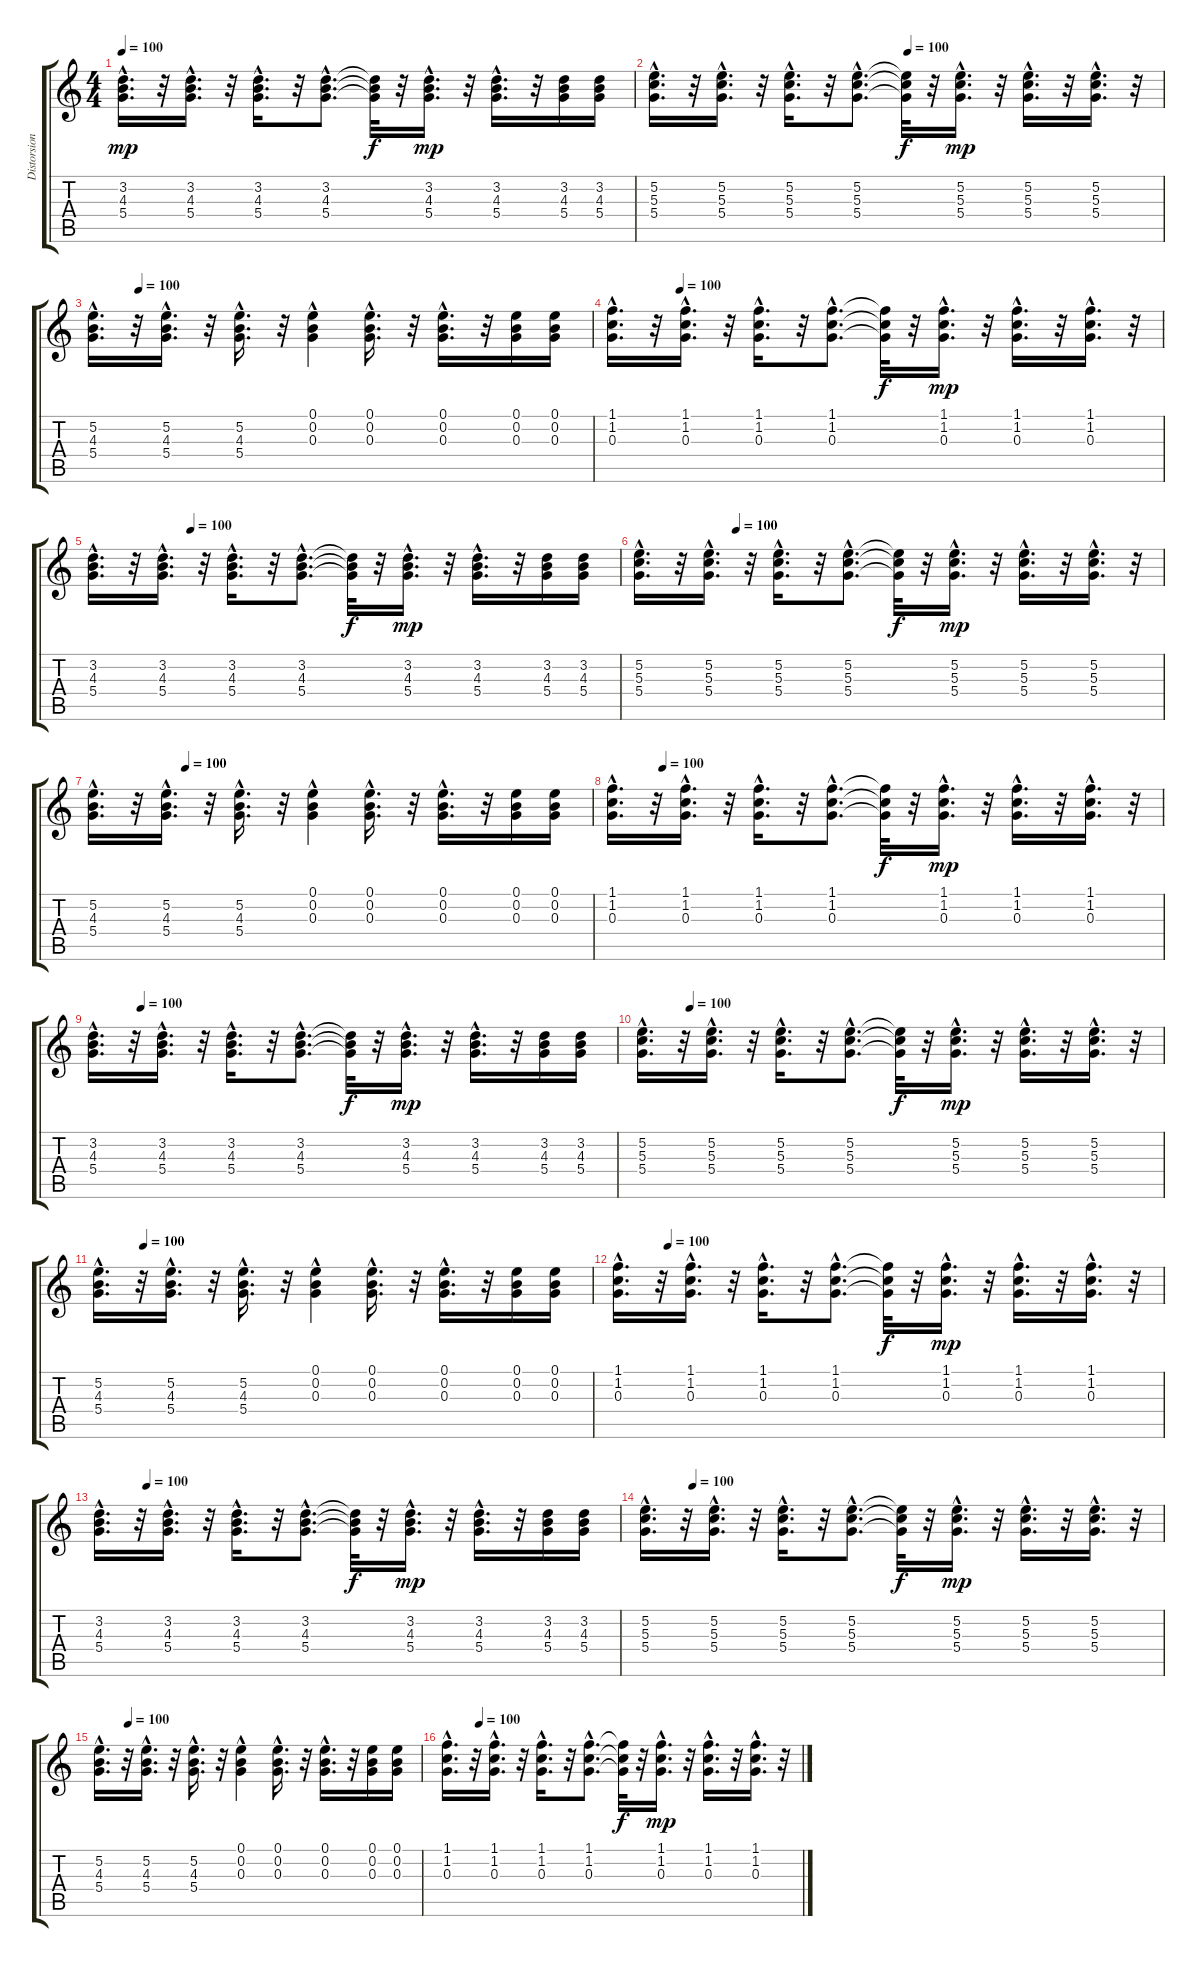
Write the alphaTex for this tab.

\track ("Distorsion" "Distorsion") {instrument distortionguitar}
\staff {score tabs}
\tuning (E4 B3 G3 D3 A2 E2) {hide}
\ts (4 4)
\tempo 100
\clef g2
\ks c
(3.2{hac} 4.3{hac} 5.4{hac}).16{d dy mp} r.32 (3.2{hac} 4.3{hac} 5.4{hac}).16{d} r.32 (3.2{hac} 4.3{hac} 5.4{hac}).16{d} r.32 (3.2{hac} 4.3{hac} 5.4{hac}).8{d} (3.2{t} 4.3{t} 5.4{t}).32{dy f} r.32 (3.2{hac} 4.3{hac} 5.4{hac}).16{d dy mp} r.32 (3.2{hac} 4.3{hac} 5.4{hac}).16{d} r.32 (3.2 4.3 5.4).16 (3.2 4.3 5.4).16 |
\tempo (100 0.5)
(5.2{hac} 5.3{hac} 5.4{hac}).16{d} r.32 (5.2{hac} 5.3{hac} 5.4{hac}).16{d} r.32 (5.2{hac} 5.3{hac} 5.4{hac}).16{d} r.32 (5.2{hac} 5.3{hac} 5.4{hac}).8{d} (5.2{t} 5.3{t} 5.4{t}).32{dy f} r.32 (5.2{hac} 5.3{hac} 5.4{hac}).16{d dy mp} r.32 (5.2{hac} 5.3{hac} 5.4{hac}).16{d} r.32 (5.2{hac} 5.3{hac} 5.4{hac}).16{d} r.32 |
\tempo (100 0.09375)
(5.2{hac} 4.3{hac} 5.4{hac}).16{d} r.32 (5.2{hac} 4.3{hac} 5.4{hac}).16{d} r.32 (5.2{hac} 4.3{hac} 5.4{hac}).16{d} r.32 (0.1{hac} 0.2 0.3).4 (0.1{hac} 0.2{hac} 0.3{hac}).16{d} r.32 (0.1{hac} 0.2{hac} 0.3{hac}).16{d} r.32 (0.1 0.2 0.3).16 (0.1 0.2 0.3).16 |
\tempo (100 0.125)
(1.1{hac} 1.2{hac} 0.3{hac}).16{d} r.32 (1.1{hac} 1.2{hac} 0.3{hac}).16{d} r.32 (1.1{hac} 1.2{hac} 0.3{hac}).16{d} r.32 (1.1{hac} 1.2{hac} 0.3{hac}).8{d} (1.1{t} 1.2{t} 0.3{t}).32{dy f} r.32 (1.1{hac} 1.2{hac} 0.3{hac}).16{d dy mp} r.32 (1.1{hac} 1.2{hac} 0.3{hac}).16{d} r.32 (1.1{hac} 1.2{hac} 0.3{hac}).16{d} r.32 |
\tempo (100 0.1875)
(3.2{hac} 4.3{hac} 5.4{hac}).16{d} r.32 (3.2{hac} 4.3{hac} 5.4{hac}).16{d} r.32 (3.2{hac} 4.3{hac} 5.4{hac}).16{d} r.32 (3.2{hac} 4.3{hac} 5.4{hac}).8{d} (3.2{t} 4.3{t} 5.4{t}).32{dy f} r.32 (3.2{hac} 4.3{hac} 5.4{hac}).16{d dy mp} r.32 (3.2{hac} 4.3{hac} 5.4{hac}).16{d} r.32 (3.2 4.3 5.4).16 (3.2 4.3 5.4).16 |
\tempo (100 0.1875)
(5.2{hac} 5.3{hac} 5.4{hac}).16{d} r.32 (5.2{hac} 5.3{hac} 5.4{hac}).16{d} r.32 (5.2{hac} 5.3{hac} 5.4{hac}).16{d} r.32 (5.2{hac} 5.3{hac} 5.4{hac}).8{d} (5.2{t} 5.3{t} 5.4{t}).32{dy f} r.32 (5.2{hac} 5.3{hac} 5.4{hac}).16{d dy mp} r.32 (5.2{hac} 5.3{hac} 5.4{hac}).16{d} r.32 (5.2{hac} 5.3{hac} 5.4{hac}).16{d} r.32 |
\tempo (100 0.1875)
(5.2{hac} 4.3{hac} 5.4{hac}).16{d} r.32 (5.2{hac} 4.3{hac} 5.4{hac}).16{d} r.32 (5.2{hac} 4.3{hac} 5.4{hac}).16{d} r.32 (0.1{hac} 0.2 0.3).4 (0.1{hac} 0.2{hac} 0.3{hac}).16{d} r.32 (0.1{hac} 0.2{hac} 0.3{hac}).16{d} r.32 (0.1 0.2 0.3).16 (0.1 0.2 0.3).16 |
\tempo (100 0.09375)
(1.1{hac} 1.2{hac} 0.3{hac}).16{d} r.32 (1.1{hac} 1.2{hac} 0.3{hac}).16{d} r.32 (1.1{hac} 1.2{hac} 0.3{hac}).16{d} r.32 (1.1{hac} 1.2{hac} 0.3{hac}).8{d} (1.1{t} 1.2{t} 0.3{t}).32{dy f} r.32 (1.1{hac} 1.2{hac} 0.3{hac}).16{d dy mp} r.32 (1.1{hac} 1.2{hac} 0.3{hac}).16{d} r.32 (1.1{hac} 1.2{hac} 0.3{hac}).16{d} r.32 |
\tempo (100 0.09375)
(3.2{hac} 4.3{hac} 5.4{hac}).16{d} r.32 (3.2{hac} 4.3{hac} 5.4{hac}).16{d} r.32 (3.2{hac} 4.3{hac} 5.4{hac}).16{d} r.32 (3.2{hac} 4.3{hac} 5.4{hac}).8{d} (3.2{t} 4.3{t} 5.4{t}).32{dy f} r.32 (3.2{hac} 4.3{hac} 5.4{hac}).16{d dy mp} r.32 (3.2{hac} 4.3{hac} 5.4{hac}).16{d} r.32 (3.2 4.3 5.4).16 (3.2 4.3 5.4).16 |
\tempo (100 0.09375)
(5.2{hac} 5.3{hac} 5.4{hac}).16{d} r.32 (5.2{hac} 5.3{hac} 5.4{hac}).16{d} r.32 (5.2{hac} 5.3{hac} 5.4{hac}).16{d} r.32 (5.2{hac} 5.3{hac} 5.4{hac}).8{d} (5.2{t} 5.3{t} 5.4{t}).32{dy f} r.32 (5.2{hac} 5.3{hac} 5.4{hac}).16{d dy mp} r.32 (5.2{hac} 5.3{hac} 5.4{hac}).16{d} r.32 (5.2{hac} 5.3{hac} 5.4{hac}).16{d} r.32 |
\tempo (100 0.09375)
(5.2{hac} 4.3{hac} 5.4{hac}).16{d} r.32 (5.2{hac} 4.3{hac} 5.4{hac}).16{d} r.32 (5.2{hac} 4.3{hac} 5.4{hac}).16{d} r.32 (0.1{hac} 0.2 0.3).4 (0.1{hac} 0.2{hac} 0.3{hac}).16{d} r.32 (0.1{hac} 0.2{hac} 0.3{hac}).16{d} r.32 (0.1 0.2 0.3).16 (0.1 0.2 0.3).16 |
\tempo (100 0.09375)
(1.1{hac} 1.2{hac} 0.3{hac}).16{d} r.32 (1.1{hac} 1.2{hac} 0.3{hac}).16{d} r.32 (1.1{hac} 1.2{hac} 0.3{hac}).16{d} r.32 (1.1{hac} 1.2{hac} 0.3{hac}).8{d} (1.1{t} 1.2{t} 0.3{t}).32{dy f} r.32 (1.1{hac} 1.2{hac} 0.3{hac}).16{d dy mp} r.32 (1.1{hac} 1.2{hac} 0.3{hac}).16{d} r.32 (1.1{hac} 1.2{hac} 0.3{hac}).16{d} r.32 |
\tempo (100 0.09375)
(3.2{hac} 4.3{hac} 5.4{hac}).16{d} r.32 (3.2{hac} 4.3{hac} 5.4{hac}).16{d} r.32 (3.2{hac} 4.3{hac} 5.4{hac}).16{d} r.32 (3.2{hac} 4.3{hac} 5.4{hac}).8{d} (3.2{t} 4.3{t} 5.4{t}).32{dy f} r.32 (3.2{hac} 4.3{hac} 5.4{hac}).16{d dy mp} r.32 (3.2{hac} 4.3{hac} 5.4{hac}).16{d} r.32 (3.2 4.3 5.4).16 (3.2 4.3 5.4).16 |
\tempo (100 0.09375)
(5.2{hac} 5.3{hac} 5.4{hac}).16{d} r.32 (5.2{hac} 5.3{hac} 5.4{hac}).16{d} r.32 (5.2{hac} 5.3{hac} 5.4{hac}).16{d} r.32 (5.2{hac} 5.3{hac} 5.4{hac}).8{d} (5.2{t} 5.3{t} 5.4{t}).32{dy f} r.32 (5.2{hac} 5.3{hac} 5.4{hac}).16{d dy mp} r.32 (5.2{hac} 5.3{hac} 5.4{hac}).16{d} r.32 (5.2{hac} 5.3{hac} 5.4{hac}).16{d} r.32 |
\tempo (100 0.09375)
(5.2{hac} 4.3{hac} 5.4{hac}).16{d} r.32 (5.2{hac} 4.3{hac} 5.4{hac}).16{d} r.32 (5.2{hac} 4.3{hac} 5.4{hac}).16{d} r.32 (0.1{hac} 0.2 0.3).4 (0.1{hac} 0.2{hac} 0.3{hac}).16{d} r.32 (0.1{hac} 0.2{hac} 0.3{hac}).16{d} r.32 (0.1 0.2 0.3).16 (0.1 0.2 0.3).16 |
\tempo (100 0.09375)
(1.1{hac} 1.2{hac} 0.3{hac}).16{d} r.32 (1.1{hac} 1.2{hac} 0.3{hac}).16{d} r.32 (1.1{hac} 1.2{hac} 0.3{hac}).16{d} r.32 (1.1{hac} 1.2{hac} 0.3{hac}).8{d} (1.1{t} 1.2{t} 0.3{t}).32{dy f} r.32 (1.1{hac} 1.2{hac} 0.3{hac}).16{d dy mp} r.32 (1.1{hac} 1.2{hac} 0.3{hac}).16{d} r.32 (1.1{hac} 1.2{hac} 0.3{hac}).16{d} r.32
